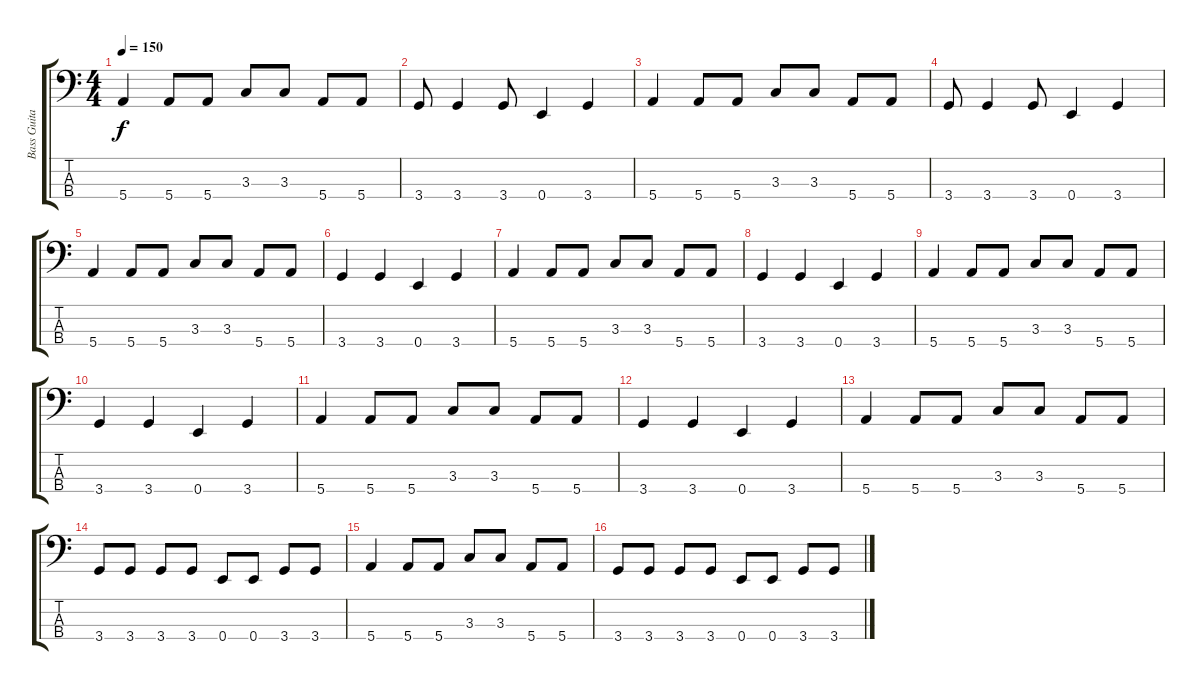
\track ("Bass Guitar" "Bass Guita") {instrument electricbasspick}
\staff {score tabs}
\tuning (G2 D2 A1 E1) {hide}
\ts (4 4)
\tempo 150
\clef f4
\ks c
5.4.4{dy f} 5.4.8 5.4.8 3.3.8 3.3.8 5.4.8 5.4.8 |
3.4.8 3.4.4 3.4.8 0.4.4 3.4.4 |
5.4.4 5.4.8 5.4.8 3.3.8 3.3.8 5.4.8 5.4.8 |
3.4.8 3.4.4 3.4.8 0.4.4 3.4.4 |
5.4.4 5.4.8 5.4.8 3.3.8 3.3.8 5.4.8 5.4.8 |
3.4.4 3.4.4 0.4.4 3.4.4 |
5.4.4 5.4.8 5.4.8 3.3.8 3.3.8 5.4.8 5.4.8 |
3.4.4 3.4.4 0.4.4 3.4.4 |
5.4.4 5.4.8 5.4.8 3.3.8 3.3.8 5.4.8 5.4.8 |
3.4.4 3.4.4 0.4.4 3.4.4 |
5.4.4 5.4.8 5.4.8 3.3.8 3.3.8 5.4.8 5.4.8 |
3.4.4 3.4.4 0.4.4 3.4.4 |
5.4.4 5.4.8 5.4.8 3.3.8 3.3.8 5.4.8 5.4.8 |
3.4.8 3.4.8 3.4.8 3.4.8 0.4.8 0.4.8 3.4.8 3.4.8 |
5.4.4 5.4.8 5.4.8 3.3.8 3.3.8 5.4.8 5.4.8 |
3.4.8 3.4.8 3.4.8 3.4.8 0.4.8 0.4.8 3.4.8 3.4.8
